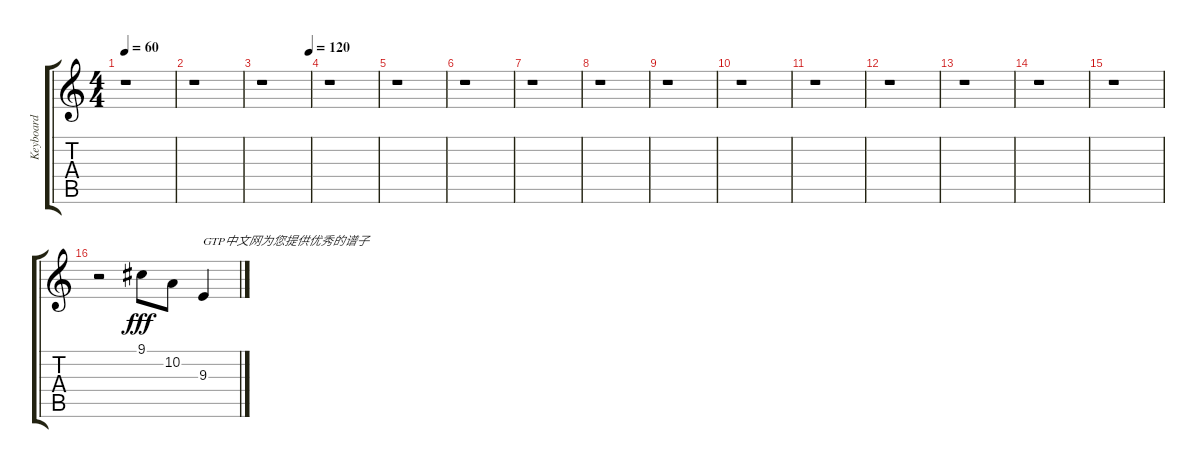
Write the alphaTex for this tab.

\track ("Keyboard" "Keyboard") {instrument synthstrings1}
\staff {score tabs}
\tuning (E4 B3 G3 D3 A2 E2) {hide}
\ts (4 4)
\tempo 60
\clef g2
\ks c
r.1{dy fff} |
r.1 |
\tempo (120 0.984375)
r.1 |
r.1 |
r.1 |
r.1 |
r.1 |
r.1 |
r.1 |
r.1 |
r.1 |
r.1 |
r.1 |
r.1 |
r.1 |
r.2 9.1.8 10.2.8 9.3.4{txt "GTP中文网为您提供优秀的谱子"}
